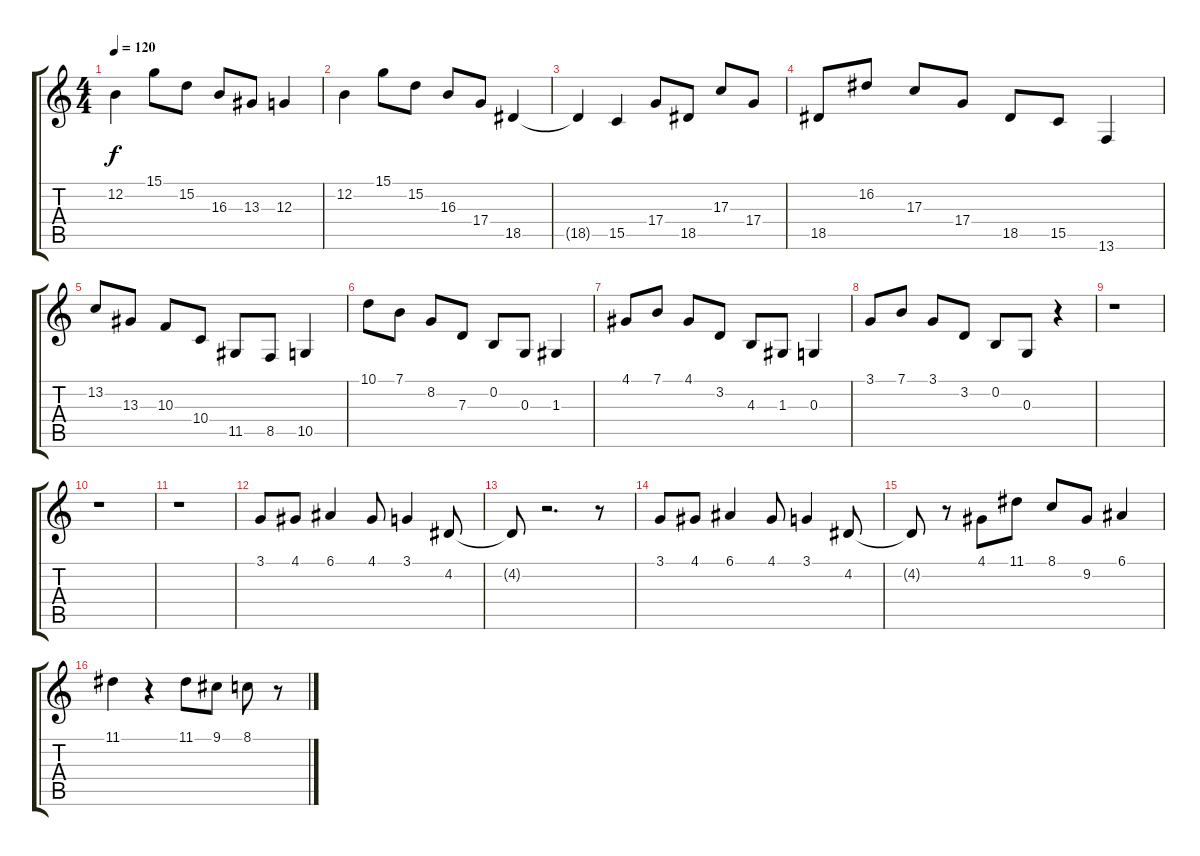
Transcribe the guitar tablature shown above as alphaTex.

\track "" {instrument celesta}
\staff {score tabs}
\tuning (E4 B3 G3 D3 A2 E2) {hide}
\ts (4 4)
\tempo 120
\clef g2
\ks c
12.2.4{dy f} 15.1.8 15.2.8 16.3.8 13.3.8 12.3.4 |
12.2.4 15.1.8 15.2.8 16.3.8 17.4.8 18.5.4 |
18.5{t}.4 15.5.4 17.4.8 18.5.8 17.3.8 17.4.8 |
18.5.8 16.2.8 17.3.8 17.4.8 18.5.8 15.5.8 13.6.4 |
13.2.8 13.3.8 10.3.8 10.4.8 11.5.8 8.5.8 10.5.4 |
10.1.8 7.1.8 8.2.8 7.3.8 0.2.8 0.3.8 1.3.4 |
4.1.8 7.1.8 4.1.8 3.2.8 4.3.8 1.3.8 0.3.4 |
3.1.8 7.1.8 3.1.8 3.2.8 0.2.8 0.3.8 r.4 |
r.1 |
r.1 |
r.1 |
3.1.8 4.1.8 6.1.4 4.1.8 3.1.4 4.2.8 |
4.2{t}.8 r.2{d} r.8 |
3.1.8 4.1.8 6.1.4 4.1.8 3.1.4 4.2.8 |
4.2{t}.8 r.8 4.1.8 11.1.8 8.1.8 9.2.8 6.1.4 |
11.1.4 r.4 11.1.8 9.1.8 8.1.8 r.8
